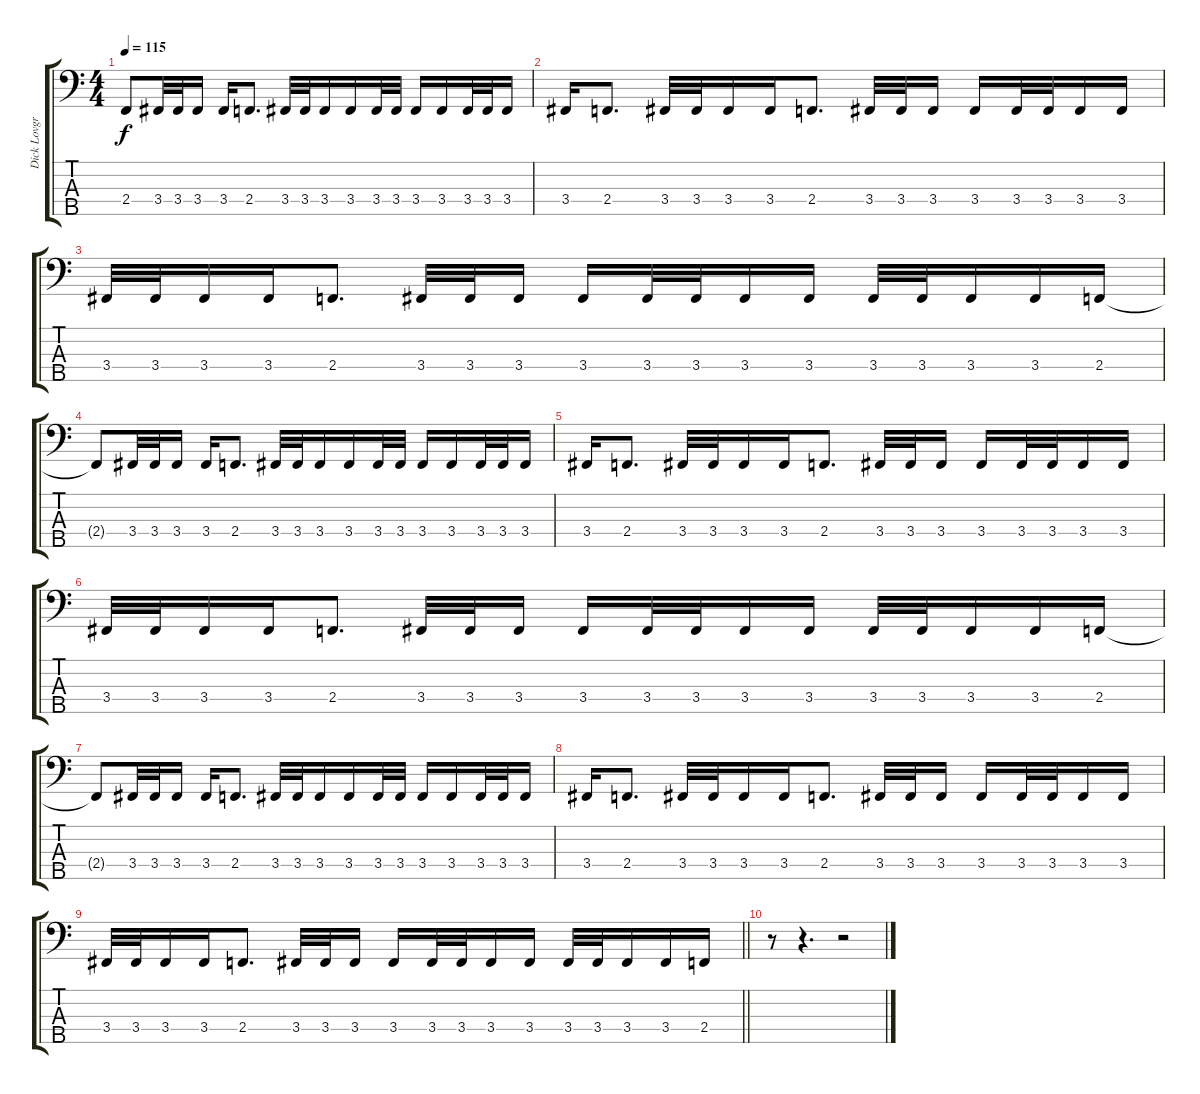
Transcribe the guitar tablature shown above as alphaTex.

\track ("Dick Lovgren" "Dick Lovgr") {instrument electricbasspick}
\staff {score tabs}
\tuning (Gb2 Db2 Ab1 Eb1 Bb0) {hide}
\ts (4 4)
\tempo 115
\clef f4
\ks c
2.4{t}.8{dy f} 3.4.32 3.4.32 3.4.16 3.4.16 2.4.8{d} 3.4.32 3.4.32 3.4.16 3.4.16 3.4.32 3.4.32 3.4.16 3.4.16 3.4.32 3.4.32 3.4.16 |
3.4.16 2.4.8{d} 3.4.32 3.4.32 3.4.16 3.4.16 2.4.8{d} 3.4.32 3.4.32 3.4.16 3.4.16 3.4.32 3.4.32 3.4.16 3.4.16 |
3.4.32 3.4.32 3.4.16 3.4.16 2.4.8{d} 3.4.32 3.4.32 3.4.16 3.4.16 3.4.32 3.4.32 3.4.16 3.4.16 3.4.32 3.4.32 3.4.16 3.4.16 2.4.16 |
2.4{t}.8 3.4.32 3.4.32 3.4.16 3.4.16 2.4.8{d} 3.4.32 3.4.32 3.4.16 3.4.16 3.4.32 3.4.32 3.4.16 3.4.16 3.4.32 3.4.32 3.4.16 |
3.4.16 2.4.8{d} 3.4.32 3.4.32 3.4.16 3.4.16 2.4.8{d} 3.4.32 3.4.32 3.4.16 3.4.16 3.4.32 3.4.32 3.4.16 3.4.16 |
3.4.32 3.4.32 3.4.16 3.4.16 2.4.8{d} 3.4.32 3.4.32 3.4.16 3.4.16 3.4.32 3.4.32 3.4.16 3.4.16 3.4.32 3.4.32 3.4.16 3.4.16 2.4.16 |
2.4{t}.8 3.4.32 3.4.32 3.4.16 3.4.16 2.4.8{d} 3.4.32 3.4.32 3.4.16 3.4.16 3.4.32 3.4.32 3.4.16 3.4.16 3.4.32 3.4.32 3.4.16 |
3.4.16 2.4.8{d} 3.4.32 3.4.32 3.4.16 3.4.16 2.4.8{d} 3.4.32 3.4.32 3.4.16 3.4.16 3.4.32 3.4.32 3.4.16 3.4.16 |
\barLineRight lightlight
3.4.32 3.4.32 3.4.16 3.4.16 2.4.8{d} 3.4.32 3.4.32 3.4.16 3.4.16 3.4.32 3.4.32 3.4.16 3.4.16 3.4.32 3.4.32 3.4.16 3.4.16 2.4.16 |
r.8 r.4{d} r.2
